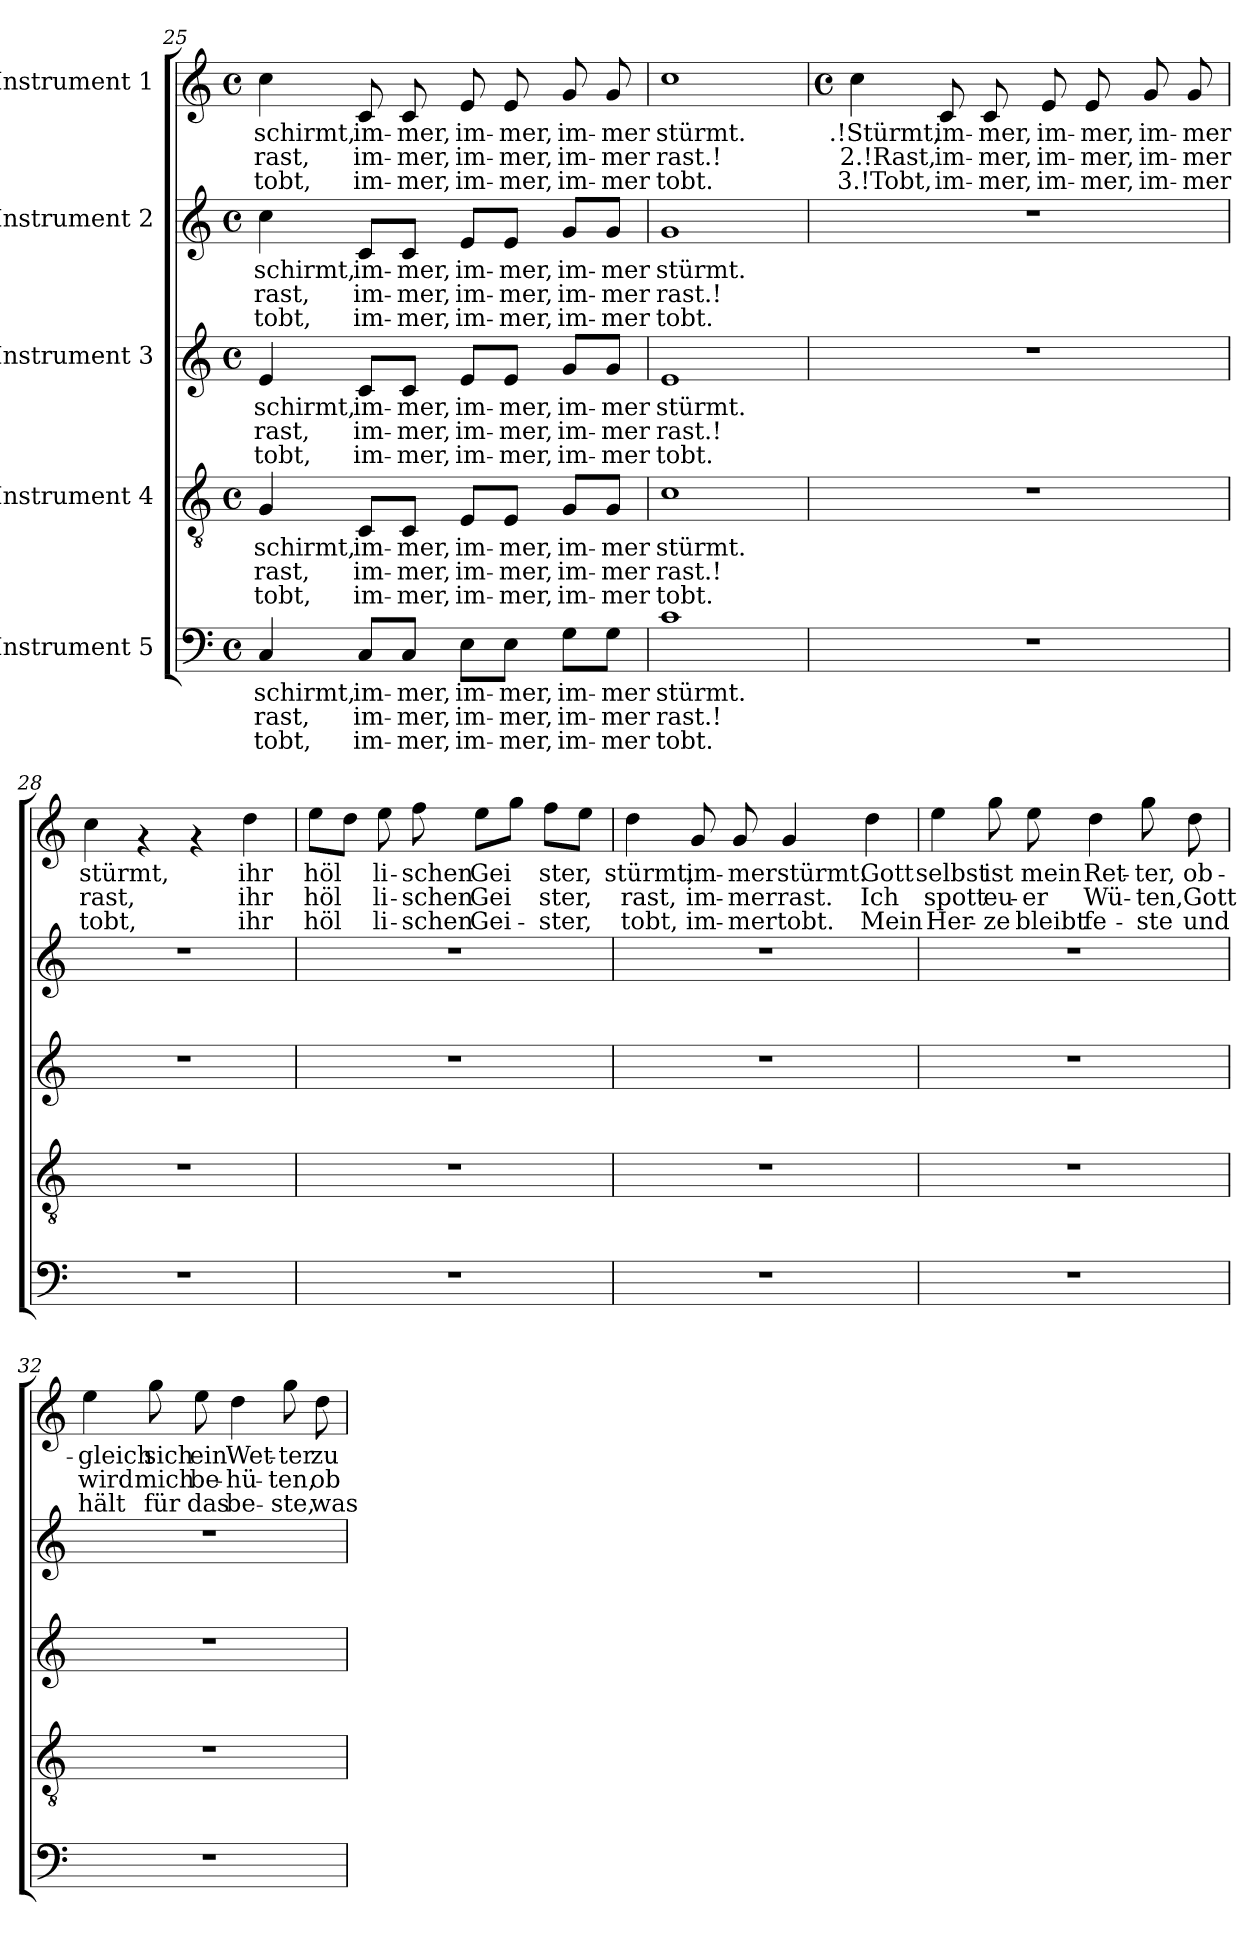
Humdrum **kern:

**kern	**text	**text	**text	**kern	**text	**text	**text	**kern	**text	**text	**text	**kern	**text	**text	**text	**kern	**text	**text	**text
*part5	*part5	*part5	*part5	*part4	*part4	*part4	*part4	*part3	*part3	*part3	*part3	*part2	*part2	*part2	*part2	*part1	*part1	*part1	*part1
*staff5	*staff5	*staff5	*staff5	*staff4	*staff4	*staff4	*staff4	*staff3	*staff3	*staff3	*staff3	*staff2	*staff2	*staff2	*staff2	*staff1	*staff1	*staff1	*staff1
*I"Instrument 5	*	*	*	*I"Instrument 4	*	*	*	*I"Instrument 3	*	*	*	*I"Instrument 2	*	*	*	*I"Instrument 1	*	*	*
*clefF4	*	*	*	*clefGv2	*	*	*	*clefG2	*	*	*	*clefG2	*	*	*	*clefG2	*	*	*
*k[]	*	*	*	*k[]	*	*	*	*k[]	*	*	*	*k[]	*	*	*	*k[]	*	*	*
*C:	*	*	*	*C:	*	*	*	*C:	*	*	*	*C:	*	*	*	*C:	*	*	*
*M4/4	*	*	*	*M4/4	*	*	*	*M4/4	*	*	*	*M4/4	*	*	*	*M4/4	*	*	*
*met(c)	*	*	*	*met(c)	*	*	*	*met(c)	*	*	*	*met(c)	*	*	*	*met(c)	*	*	*
=25	=25	=25	=25	=25	=25	=25	=25	=25	=25	=25	=25	=25	=25	=25	=25	=25	=25	=25	=25
!	!LO:LY:b:cj	!LO:LY:b:cj	!LO:LY:b:cj	!	!LO:LY:b:cj	!LO:LY:b:cj	!LO:LY:b:cj	!	!LO:LY:b:cj	!LO:LY:b:cj	!LO:LY:b:cj	!	!LO:LY:b:cj	!LO:LY:b:cj	!LO:LY:b:cj	!	!LO:LY:b:cj	!LO:LY:b:cj	!LO:LY:b:cj
4C/	schirmt,	rast,	tobt,	4G/	schirmt,	rast,	tobt,	4e/	schirmt,	rast,	tobt,	4cc\	schirmt,	rast,	tobt,	4cc\	schirmt,	rast,	tobt,
!	!LO:LY:b:cj	!LO:LY:b:cj	!LO:LY:b:cj	!	!LO:LY:b:cj	!LO:LY:b:cj	!LO:LY:b:cj	!	!LO:LY:b:cj	!LO:LY:b:cj	!LO:LY:b:cj	!	!LO:LY:b:cj	!LO:LY:b:cj	!LO:LY:b:cj	!	!LO:LY:b:cj	!LO:LY:b:cj	!LO:LY:b:cj
8C/L	im-	-im-	-im-	8C/L	im-	-im-	-im-	8c/L	im-	-im-	-im-	8c/L	im-	-im-	-im-	8c/	im-	-im-	-im-
!	!LO:LY:b:cj	!LO:LY:b:cj	!LO:LY:b:cj	!	!LO:LY:b:cj	!LO:LY:b:cj	!LO:LY:b:cj	!	!LO:LY:b:cj	!LO:LY:b:cj	!LO:LY:b:cj	!	!LO:LY:b:cj	!LO:LY:b:cj	!LO:LY:b:cj	!	!LO:LY:b:cj	!LO:LY:b:cj	!LO:LY:b:cj
8C/J	-mer,	mer,	mer,	8C/J	-mer,	mer,	mer,	8c/J	-mer,	mer,	mer,	8c/J	-mer,	mer,	mer,	8c/	-mer,	mer,	mer,
!	!LO:LY:b:cj	!LO:LY:b:cj	!LO:LY:b:cj	!	!LO:LY:b:cj	!LO:LY:b:cj	!LO:LY:b:cj	!	!LO:LY:b:cj	!LO:LY:b:cj	!LO:LY:b:cj	!	!LO:LY:b:cj	!LO:LY:b:cj	!LO:LY:b:cj	!	!LO:LY:b:cj	!LO:LY:b:cj	!LO:LY:b:cj
8E\L	im-	-im-	-im-	8E/L	im-	-im-	-im-	8e/L	im-	-im-	-im-	8e/L	im-	-im-	-im-	8e/	im-	-im-	-im-
!	!LO:LY:b:cj	!LO:LY:b:cj	!LO:LY:b:cj	!	!LO:LY:b:cj	!LO:LY:b:cj	!LO:LY:b:cj	!	!LO:LY:b:cj	!LO:LY:b:cj	!LO:LY:b:cj	!	!LO:LY:b:cj	!LO:LY:b:cj	!LO:LY:b:cj	!	!LO:LY:b:cj	!LO:LY:b:cj	!LO:LY:b:cj
8E\J	-mer,	mer,	mer,	8E/J	-mer,	mer,	mer,	8e/J	-mer,	mer,	mer,	8e/J	-mer,	mer,	mer,	8e/	-mer,	mer,	mer,
!	!LO:LY:b:cj	!LO:LY:b:cj	!LO:LY:b:cj	!	!LO:LY:b:cj	!LO:LY:b:cj	!LO:LY:b:cj	!	!LO:LY:b:cj	!LO:LY:b:cj	!LO:LY:b:cj	!	!LO:LY:b:cj	!LO:LY:b:cj	!LO:LY:b:cj	!	!LO:LY:b:cj	!LO:LY:b:cj	!LO:LY:b:cj
8G\L	im-	-im-	-im-	8G/L	im-	-im-	-im-	8g/L	im-	-im-	-im-	8g/L	im-	-im-	-im-	8g/	im-	-im-	-im-
!	!LO:LY:b:cj	!LO:LY:b:cj	!LO:LY:b:cj	!	!LO:LY:b:cj	!LO:LY:b:cj	!LO:LY:b:cj	!	!LO:LY:b:cj	!LO:LY:b:cj	!LO:LY:b:cj	!	!LO:LY:b:cj	!LO:LY:b:cj	!LO:LY:b:cj	!	!LO:LY:b:cj	!LO:LY:b:cj	!LO:LY:b:cj
8G\J	-mer	mer	mer	8G/J	-mer	mer	mer	8g/J	-mer	mer	mer	8g/J	-mer	mer	mer	8g/	-mer	mer	mer
=26	=26	=26	=26	=26	=26	=26	=26	=26	=26	=26	=26	=26	=26	=26	=26	=26	=26	=26	=26
!	!LO:LY:b:cj	!LO:LY:b:cj	!LO:LY:b:cj	!	!LO:LY:b:cj	!LO:LY:b:cj	!LO:LY:b:cj	!	!LO:LY:b:cj	!LO:LY:b:cj	!LO:LY:b:cj	!	!LO:LY:b:cj	!LO:LY:b:cj	!LO:LY:b:cj	!	!LO:LY:b:cj	!LO:LY:b:cj	!LO:LY:b:cj
1c	stürmt.	rast.!	tobt.	1c	stürmt.	rast.!	tobt.	1e	stürmt.	rast.!	tobt.	1g	stürmt.	rast.!	tobt.	1cc	stürmt.	rast.!	tobt.
=27!	=27!	=27!	=27!	=27!	=27!	=27!	=27!	=27!	=27!	=27!	=27!	=27!	=27!	=27!	=27!	=27!	=27!	=27!	=27!
*	*	*	*	*	*	*	*	*	*	*	*	*	*	*	*	*M4/4	*	*	*
*	*	*	*	*	*	*	*	*	*	*	*	*	*	*	*	*met(c)	*	*	*
!	!	!	!	!	!	!	!	!	!	!	!	!	!	!	!	!	!LO:LY:b:cj	!LO:LY:b:cj	!LO:LY:b:cj
1r	.	.	.	1r	.	.	.	1r	.	.	.	1r	.	.	.	4cc\	.!Stürmt,	2.!Rast,	3.!Tobt,
!	!	!	!	!	!	!	!	!	!	!	!	!	!	!	!	!	!LO:LY:b:cj	!LO:LY:b:cj	!LO:LY:b:cj
.	.	.	.	.	.	.	.	.	.	.	.	.	.	.	.	8c/	im-	-im-	-im-
!	!	!	!	!	!	!	!	!	!	!	!	!	!	!	!	!	!LO:LY:b:cj	!LO:LY:b:cj	!LO:LY:b:cj
.	.	.	.	.	.	.	.	.	.	.	.	.	.	.	.	8c/	-mer,	mer,	mer,
!	!	!	!	!	!	!	!	!	!	!	!	!	!	!	!	!	!LO:LY:b:cj	!LO:LY:b:cj	!LO:LY:b:cj
.	.	.	.	.	.	.	.	.	.	.	.	.	.	.	.	8e/	im-	-im-	-im-
!	!	!	!	!	!	!	!	!	!	!	!	!	!	!	!	!	!LO:LY:b:cj	!LO:LY:b:cj	!LO:LY:b:cj
.	.	.	.	.	.	.	.	.	.	.	.	.	.	.	.	8e/	-mer,	mer,	mer,
!	!	!	!	!	!	!	!	!	!	!	!	!	!	!	!	!	!LO:LY:b:cj	!LO:LY:b:cj	!LO:LY:b:cj
.	.	.	.	.	.	.	.	.	.	.	.	.	.	.	.	8g/	im-	-im-	-im-
!	!	!	!	!	!	!	!	!	!	!	!	!	!	!	!	!	!LO:LY:b:cj	!LO:LY:b:cj	!LO:LY:b:cj
.	.	.	.	.	.	.	.	.	.	.	.	.	.	.	.	8g/	-mer	mer	mer
=28	=28	=28	=28	=28	=28	=28	=28	=28	=28	=28	=28	=28	=28	=28	=28	=28	=28	=28	=28
!	!	!	!	!	!	!	!	!	!	!	!	!	!	!	!	!	!LO:LY:b:cj	!LO:LY:b:cj	!LO:LY:b:cj
1r	.	.	.	1r	.	.	.	1r	.	.	.	1r	.	.	.	4cc\	stürmt,	rast,	tobt,
.	.	.	.	.	.	.	.	.	.	.	.	.	.	.	.	4rf	.	.	.
.	.	.	.	.	.	.	.	.	.	.	.	.	.	.	.	4rf	.	.	.
!	!	!	!	!	!	!	!	!	!	!	!	!	!	!	!	!	!LO:LY:b:cj	!LO:LY:b:cj	!LO:LY:b:cj
.	.	.	.	.	.	.	.	.	.	.	.	.	.	.	.	4dd\	ihr	ihr	ihr
=29	=29	=29	=29	=29	=29	=29	=29	=29	=29	=29	=29	=29	=29	=29	=29	=29	=29	=29	=29
!	!	!	!	!	!	!	!	!	!	!	!	!	!	!	!	!	!LO:LY:b:cj	!LO:LY:b:cj	!LO:LY:b:cj
1r	.	.	.	1r	.	.	.	1r	.	.	.	1r	.	.	.	8ee\L	höl-	-höl-	-höl-
!	!	!	!	!	!	!	!	!	!	!	!	!	!	!	!	!	!LO:LY:b:cj	!LO:LY:b:cj	!LO:LY:b:cj
.	.	.	.	.	.	.	.	.	.	.	.	.	.	.	.	8dd\J	--	--	--
!	!	!	!	!	!	!	!	!	!	!	!	!	!	!	!	!	!LO:LY:b:cj	!LO:LY:b:cj	!LO:LY:b:cj
.	.	.	.	.	.	.	.	.	.	.	.	.	.	.	.	8ee\	-li-	-li-	-li-
!	!	!	!	!	!	!	!	!	!	!	!	!	!	!	!	!	!LO:LY:b:cj	!LO:LY:b:cj	!LO:LY:b:cj
.	.	.	.	.	.	.	.	.	.	.	.	.	.	.	.	8ff\	-schen	schen	schen
!	!	!	!	!	!	!	!	!	!	!	!	!	!	!	!	!	!LO:LY:b:cj	!LO:LY:b:cj	!LO:LY:b:cj
.	.	.	.	.	.	.	.	.	.	.	.	.	.	.	.	8ee\L	Gei-	-Gei-	-Gei-
!	!	!	!	!	!	!	!	!	!	!	!	!	!	!	!	!	!LO:LY:b:cj	!LO:LY:b:cj	!LO:LY:b:cj
.	.	.	.	.	.	.	.	.	.	.	.	.	.	.	.	8gg\J	--	-	.
!	!	!	!	!	!	!	!	!	!	!	!	!	!	!	!	!	!LO:LY:b:cj	!LO:LY:b:cj	!LO:LY:b:cj
.	.	.	.	.	.	.	.	.	.	.	.	.	.	.	.	8ff\L	ster,	ster,	ster,
!	!	!	!	!	!	!	!	!	!	!	!	!	!	!	!	!	!LO:LY:b:cj	!LO:LY:b:cj	!LO:LY:b:cj
.	.	.	.	.	.	.	.	.	.	.	.	.	.	.	.	8ee\J	.	.	.
=30	=30	=30	=30	=30	=30	=30	=30	=30	=30	=30	=30	=30	=30	=30	=30	=30	=30	=30	=30
!	!	!	!	!	!	!	!	!	!	!	!	!	!	!	!	!	!LO:LY:b:cj	!LO:LY:b:cj	!LO:LY:b:cj
1r	.	.	.	1r	.	.	.	1r	.	.	.	1r	.	.	.	4dd\	stürmt,	rast,	tobt,
!	!	!	!	!	!	!	!	!	!	!	!	!	!	!	!	!	!LO:LY:b:cj	!LO:LY:b:cj	!LO:LY:b:cj
.	.	.	.	.	.	.	.	.	.	.	.	.	.	.	.	8g/	im-	-im-	-im-
!	!	!	!	!	!	!	!	!	!	!	!	!	!	!	!	!	!LO:LY:b:cj	!LO:LY:b:cj	!LO:LY:b:cj
.	.	.	.	.	.	.	.	.	.	.	.	.	.	.	.	8g/	-mer	mer	mer
!	!	!	!	!	!	!	!	!	!	!	!	!	!	!	!	!	!LO:LY:b:cj	!LO:LY:b:cj	!LO:LY:b:cj
.	.	.	.	.	.	.	.	.	.	.	.	.	.	.	.	4g/	stürmt.	rast.	tobt.
!	!	!	!	!	!	!	!	!	!	!	!	!	!	!	!	!	!LO:LY:b:cj	!LO:LY:b:cj	!LO:LY:b:cj
.	.	.	.	.	.	.	.	.	.	.	.	.	.	.	.	4dd\	Gott	Ich	Mein
!!LO:PB:g=z
=31	=31	=31	=31	=31	=31	=31	=31	=31	=31	=31	=31	=31	=31	=31	=31	=31	=31	=31	=31
!	!	!	!	!	!	!	!	!	!	!	!	!	!	!	!	!	!LO:LY:b:cj	!LO:LY:b:cj	!LO:LY:b:cj
1r	.	.	.	1r	.	.	.	1r	.	.	.	1r	.	.	.	4ee\	selbst	spott	Her-
!	!	!	!	!	!	!	!	!	!	!	!	!	!	!	!	!	!LO:LY:b:cj	!LO:LY:b:cj	!LO:LY:b:cj
.	.	.	.	.	.	.	.	.	.	.	.	.	.	.	.	8gg\	-ist	eu-	-ze
!	!	!	!	!	!	!	!	!	!	!	!	!	!	!	!	!	!LO:LY:b:cj	!LO:LY:b:cj	!LO:LY:b:cj
.	.	.	.	.	.	.	.	.	.	.	.	.	.	.	.	8ee\	mein	er	bleibt
!	!	!	!	!	!	!	!	!	!	!	!	!	!	!	!	!	!LO:LY:b:cj	!LO:LY:b:cj	!LO:LY:b:cj
.	.	.	.	.	.	.	.	.	.	.	.	.	.	.	.	4dd\	Ret-	-Wü-	-fe-
!	!	!	!	!	!	!	!	!	!	!	!	!	!	!	!	!	!LO:LY:b:cj	!LO:LY:b:cj	!LO:LY:b:cj
.	.	.	.	.	.	.	.	.	.	.	.	.	.	.	.	8gg\	-ter,	ten,	ste
!	!	!	!	!	!	!	!	!	!	!	!	!	!	!	!	!	!LO:LY:b:cj	!LO:LY:b:cj	!LO:LY:b:cj
.	.	.	.	.	.	.	.	.	.	.	.	.	.	.	.	8dd\	ob-	-Gott	und
=32	=32	=32	=32	=32	=32	=32	=32	=32	=32	=32	=32	=32	=32	=32	=32	=32	=32	=32	=32
!	!	!	!	!	!	!	!	!	!	!	!	!	!	!	!	!	!LO:LY:b:cj	!LO:LY:b:cj	!LO:LY:b:cj
1r	.	.	.	1r	.	.	.	1r	.	.	.	1r	.	.	.	4ee\	gleich	wird	hält
!	!	!	!	!	!	!	!	!	!	!	!	!	!	!	!	!	!LO:LY:b:cj	!LO:LY:b:cj	!LO:LY:b:cj
.	.	.	.	.	.	.	.	.	.	.	.	.	.	.	.	8gg\	sich	mich	für
!	!	!	!	!	!	!	!	!	!	!	!	!	!	!	!	!	!LO:LY:b:cj	!LO:LY:b:cj	!LO:LY:b:cj
.	.	.	.	.	.	.	.	.	.	.	.	.	.	.	.	8ee\	ein	be-	-das
!	!	!	!	!	!	!	!	!	!	!	!	!	!	!	!	!	!LO:LY:b:cj	!LO:LY:b:cj	!LO:LY:b:cj
.	.	.	.	.	.	.	.	.	.	.	.	.	.	.	.	4dd\	Wet-	-hü-	-be-
!	!	!	!	!	!	!	!	!	!	!	!	!	!	!	!	!	!LO:LY:b:cj	!LO:LY:b:cj	!LO:LY:b:cj
.	.	.	.	.	.	.	.	.	.	.	.	.	.	.	.	8gg\	-ter	ten,	ste,
!	!	!	!	!	!	!	!	!	!	!	!	!	!	!	!	!	!LO:LY:b:cj	!LO:LY:b:cj	!LO:LY:b:cj
.	.	.	.	.	.	.	.	.	.	.	.	.	.	.	.	8dd\	zu	ob	was
=	=	=	=	=	=	=	=	=	=	=	=	=	=	=	=	=	=	=	=
*-	*-	*-	*-	*-	*-	*-	*-	*-	*-	*-	*-	*-	*-	*-	*-	*-	*-	*-	*-
